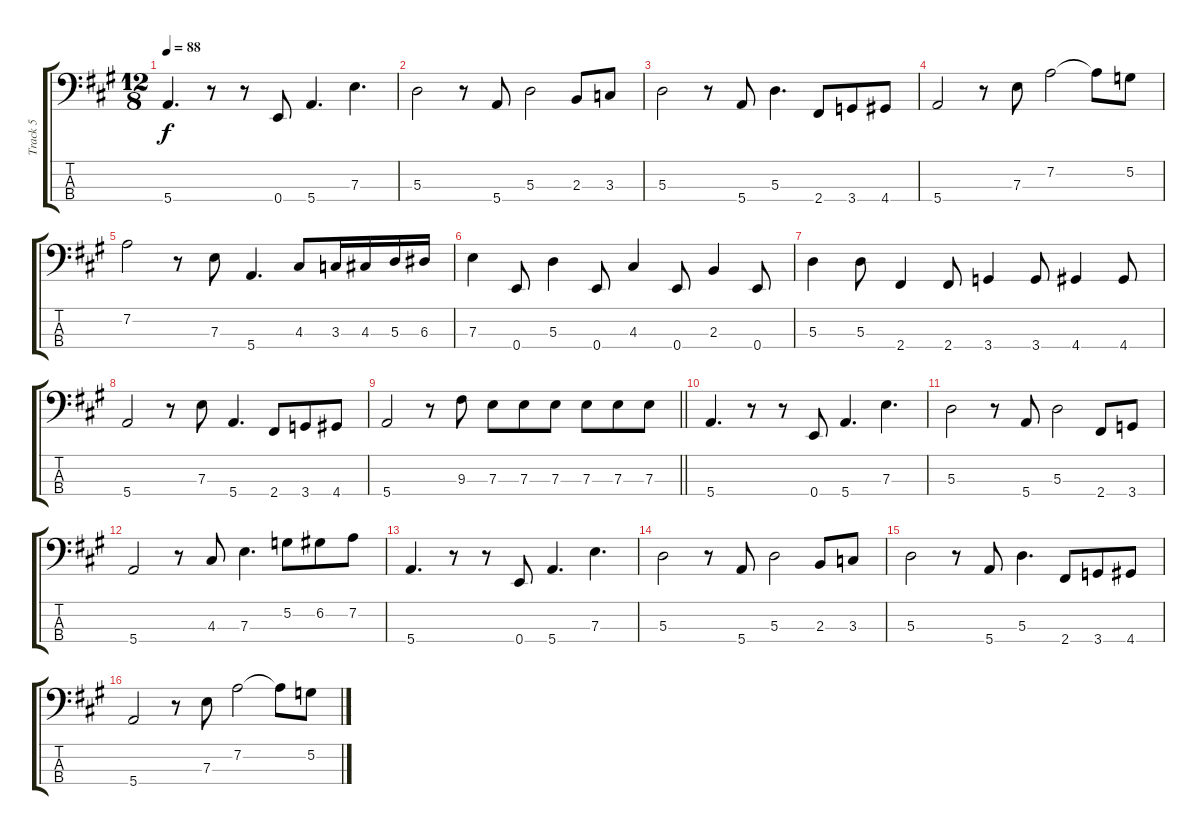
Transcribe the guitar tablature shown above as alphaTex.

\track ("Track 5" "Track 5") {instrument electricbassfinger}
\staff {score tabs}
\tuning (G2 D2 A1 E1) {hide}
\ts (12 8)
\tempo 88
\clef f4
\ks a
5.4.4{d dy f} r.8 r.8 0.4.8 5.4.4{d} 7.3.4{d} |
5.3.2 r.8 5.4.8 5.3.2 2.3.8 3.3.8 |
5.3.2 r.8 5.4.8 5.3.4{d} 2.4.8 3.4.8 4.4.8 |
5.4.2 r.8 7.3.8 7.2.2 7.2{t}.8 5.2.8 |
7.2.2 r.8 7.3.8 5.4.4{d} 4.3.8 3.3.16 4.3.16 5.3.16 6.3.16 |
7.3.4 0.4.8 5.3.4 0.4.8 4.3.4 0.4.8 2.3.4 0.4.8 |
5.3.4 5.3.8 2.4.4 2.4.8 3.4.4 3.4.8 4.4.4 4.4.8 |
5.4.2 r.8 7.3.8 5.4.4{d} 2.4.8 3.4.8 4.4.8 |
\barLineRight lightlight
5.4.2 r.8 9.3.8 7.3.8 7.3.8 7.3.8 7.3.8 7.3.8 7.3.8 |
5.4.4{d} r.8 r.8 0.4.8 5.4.4{d} 7.3.4{d} |
5.3.2 r.8 5.4.8 5.3.2 2.4.8 3.4.8 |
5.4.2 r.8 4.3.8 7.3.4{d} 5.2.8 6.2.8 7.2.8 |
5.4.4{d} r.8 r.8 0.4.8 5.4.4{d} 7.3.4{d} |
5.3.2 r.8 5.4.8 5.3.2 2.3.8 3.3.8 |
5.3.2 r.8 5.4.8 5.3.4{d} 2.4.8 3.4.8 4.4.8 |
5.4.2 r.8 7.3.8 7.2.2 7.2{t}.8 5.2.8
